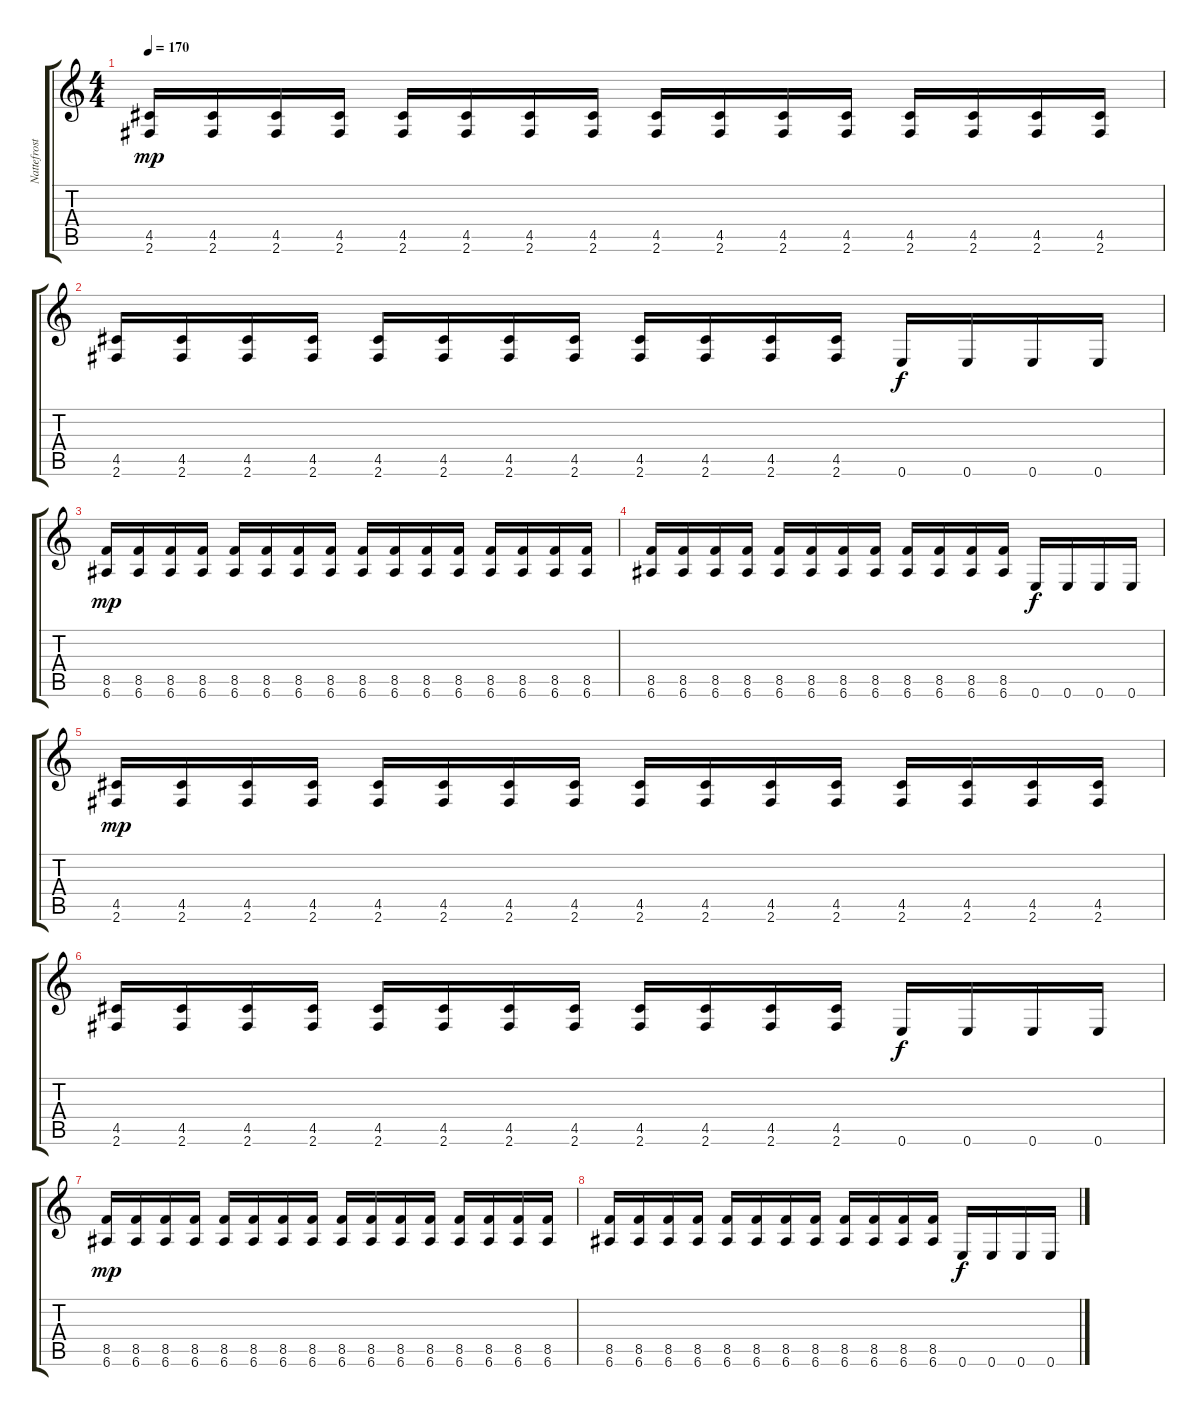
\track ("Nattefrost - Guitar" "Nattefrost") {instrument distortionguitar}
\staff {score tabs}
\tuning (E4 B3 G3 D3 A2 E2) {hide}
\ts (4 4)
\tempo 170
\clef g2
\ks c
(4.5 2.6).16{dy mp} (4.5 2.6).16 (4.5 2.6).16 (4.5 2.6).16 (4.5 2.6).16 (4.5 2.6).16 (4.5 2.6).16 (4.5 2.6).16 (4.5 2.6).16 (4.5 2.6).16 (4.5 2.6).16 (4.5 2.6).16 (4.5 2.6).16 (4.5 2.6).16 (4.5 2.6).16 (4.5 2.6).16 |
(4.5 2.6).16 (4.5 2.6).16 (4.5 2.6).16 (4.5 2.6).16 (4.5 2.6).16 (4.5 2.6).16 (4.5 2.6).16 (4.5 2.6).16 (4.5 2.6).16 (4.5 2.6).16 (4.5 2.6).16 (4.5 2.6).16 0.6.16{dy f} 0.6.16 0.6.16 0.6.16 |
(8.5 6.6).16{dy mp} (8.5 6.6).16 (8.5 6.6).16 (8.5 6.6).16 (8.5 6.6).16 (8.5 6.6).16 (8.5 6.6).16 (8.5 6.6).16 (8.5 6.6).16 (8.5 6.6).16 (8.5 6.6).16 (8.5 6.6).16 (8.5 6.6).16 (8.5 6.6).16 (8.5 6.6).16 (8.5 6.6).16 |
(8.5 6.6).16 (8.5 6.6).16 (8.5 6.6).16 (8.5 6.6).16 (8.5 6.6).16 (8.5 6.6).16 (8.5 6.6).16 (8.5 6.6).16 (8.5 6.6).16 (8.5 6.6).16 (8.5 6.6).16 (8.5 6.6).16 0.6.16{dy f} 0.6.16 0.6.16 0.6.16 |
(4.5 2.6).16{dy mp} (4.5 2.6).16 (4.5 2.6).16 (4.5 2.6).16 (4.5 2.6).16 (4.5 2.6).16 (4.5 2.6).16 (4.5 2.6).16 (4.5 2.6).16 (4.5 2.6).16 (4.5 2.6).16 (4.5 2.6).16 (4.5 2.6).16 (4.5 2.6).16 (4.5 2.6).16 (4.5 2.6).16 |
(4.5 2.6).16 (4.5 2.6).16 (4.5 2.6).16 (4.5 2.6).16 (4.5 2.6).16 (4.5 2.6).16 (4.5 2.6).16 (4.5 2.6).16 (4.5 2.6).16 (4.5 2.6).16 (4.5 2.6).16 (4.5 2.6).16 0.6.16{dy f} 0.6.16 0.6.16 0.6.16 |
(8.5 6.6).16{dy mp} (8.5 6.6).16 (8.5 6.6).16 (8.5 6.6).16 (8.5 6.6).16 (8.5 6.6).16 (8.5 6.6).16 (8.5 6.6).16 (8.5 6.6).16 (8.5 6.6).16 (8.5 6.6).16 (8.5 6.6).16 (8.5 6.6).16 (8.5 6.6).16 (8.5 6.6).16 (8.5 6.6).16 |
(8.5 6.6).16 (8.5 6.6).16 (8.5 6.6).16 (8.5 6.6).16 (8.5 6.6).16 (8.5 6.6).16 (8.5 6.6).16 (8.5 6.6).16 (8.5 6.6).16 (8.5 6.6).16 (8.5 6.6).16 (8.5 6.6).16 0.6.16{dy f} 0.6.16 0.6.16 0.6.16
